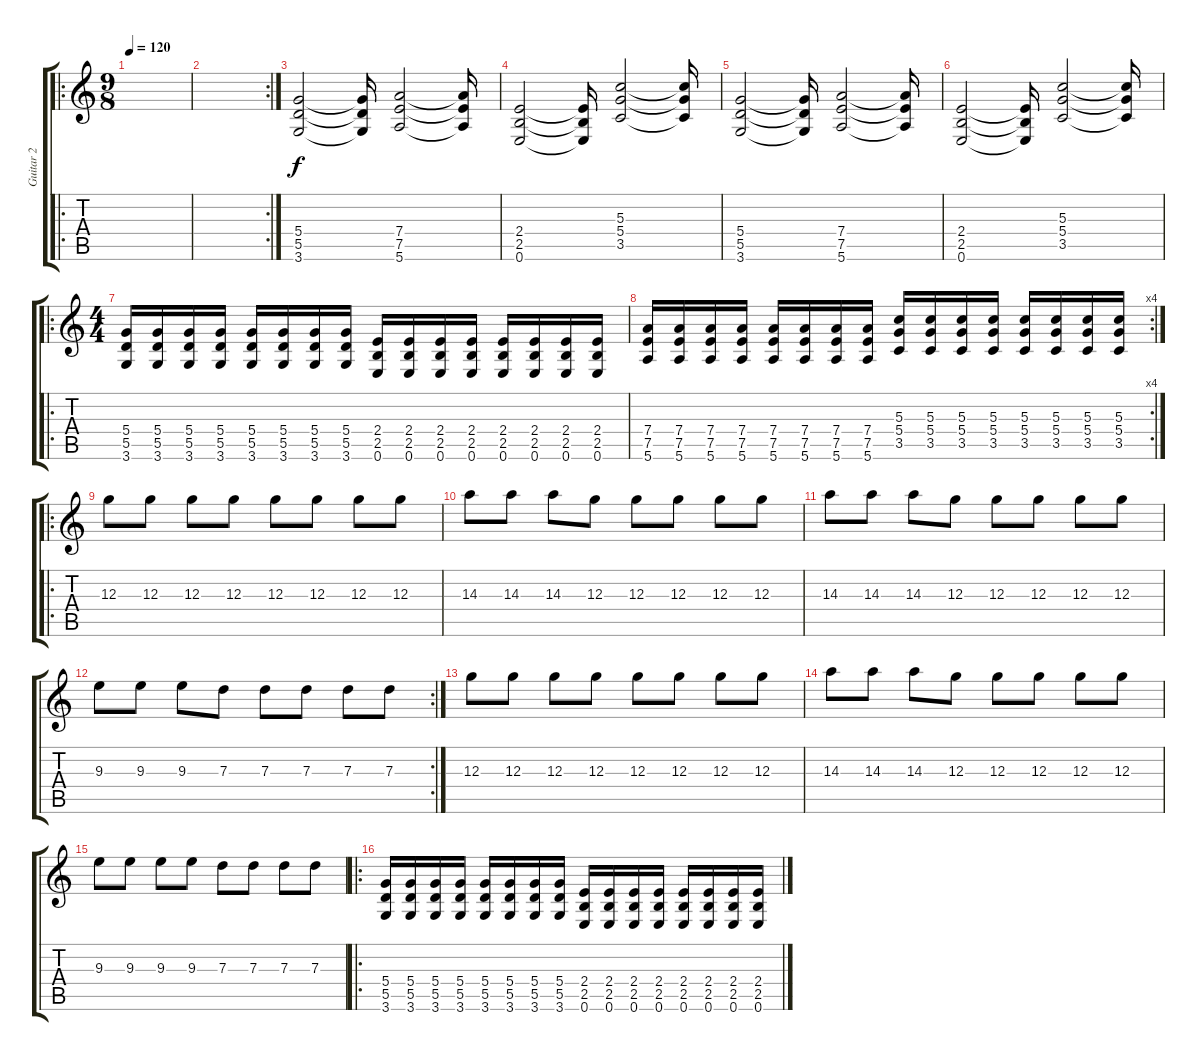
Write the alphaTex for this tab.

\track ("Guitar 2" "Guitar 2") {instrument distortionguitar}
\staff {score tabs}
\tuning (E4 B3 G3 D3 A2 E2) {hide}
\ro
\ts (9 8)
\tempo 120
\clef g2
\ks c
|
\rc 2
|
(5.4 5.5 3.6).2 (5.4{t} 5.5{t} 3.6{t}).16 (7.4 7.5 5.6).2 (7.4{t} 7.5{t} 5.6{t}).16 |
(2.4 2.5 0.6).2 (2.4{t} 2.5{t} 0.6{t}).16 (5.3 5.4 3.5).2 (5.3{t} 5.4{t} 3.5{t}).16 |
(5.4 5.5 3.6).2 (5.4{t} 5.5{t} 3.6{t}).16 (7.4 7.5 5.6).2 (7.4{t} 7.5{t} 5.6{t}).16 |
(2.4 2.5 0.6).2 (2.4{t} 2.5{t} 0.6{t}).16 (5.3 5.4 3.5).2 (5.3{t} 5.4{t} 3.5{t}).16 |
\ro
\ts (4 4)
(5.4 5.5 3.6).16 (5.4 5.5 3.6).16 (5.4 5.5 3.6).16 (5.4 5.5 3.6).16 (5.4 5.5 3.6).16 (5.4 5.5 3.6).16 (5.4 5.5 3.6).16 (5.4 5.5 3.6).16 (2.4 2.5 0.6).16 (2.4 2.5 0.6).16 (2.4 2.5 0.6).16 (2.4 2.5 0.6).16 (2.4 2.5 0.6).16 (2.4 2.5 0.6).16 (2.4 2.5 0.6).16 (2.4 2.5 0.6).16 |
\rc 4
(7.4 7.5 5.6).16 (7.4 7.5 5.6).16 (7.4 7.5 5.6).16 (7.4 7.5 5.6).16 (7.4 7.5 5.6).16 (7.4 7.5 5.6).16 (7.4 7.5 5.6).16 (7.4 7.5 5.6).16 (5.3 5.4 3.5).16 (5.3 5.4 3.5).16 (5.3 5.4 3.5).16 (5.3 5.4 3.5).16 (5.3 5.4 3.5).16 (5.3 5.4 3.5).16 (5.3 5.4 3.5).16 (5.3 5.4 3.5).16 |
\ro
12.3.8 12.3.8 12.3.8 12.3.8 12.3.8 12.3.8 12.3.8 12.3.8 |
14.3.8 14.3.8 14.3.8 12.3.8 12.3.8 12.3.8 12.3.8 12.3.8 |
14.3.8 14.3.8 14.3.8 12.3.8 12.3.8 12.3.8 12.3.8 12.3.8 |
\rc 2
9.3.8 9.3.8 9.3.8 7.3.8 7.3.8 7.3.8 7.3.8 7.3.8 |
12.3.8 12.3.8 12.3.8 12.3.8 12.3.8 12.3.8 12.3.8 12.3.8 |
14.3.8 14.3.8 14.3.8 12.3.8 12.3.8 12.3.8 12.3.8 12.3.8 |
9.3.8 9.3.8 9.3.8 9.3.8 7.3.8 7.3.8 7.3.8 7.3.8 |
\ro
(5.4 5.5 3.6).16 (5.4 5.5 3.6).16 (5.4 5.5 3.6).16 (5.4 5.5 3.6).16 (5.4 5.5 3.6).16 (5.4 5.5 3.6).16 (5.4 5.5 3.6).16 (5.4 5.5 3.6).16 (2.4 2.5 0.6).16 (2.4 2.5 0.6).16 (2.4 2.5 0.6).16 (2.4 2.5 0.6).16 (2.4 2.5 0.6).16 (2.4 2.5 0.6).16 (2.4 2.5 0.6).16 (2.4 2.5 0.6).16
